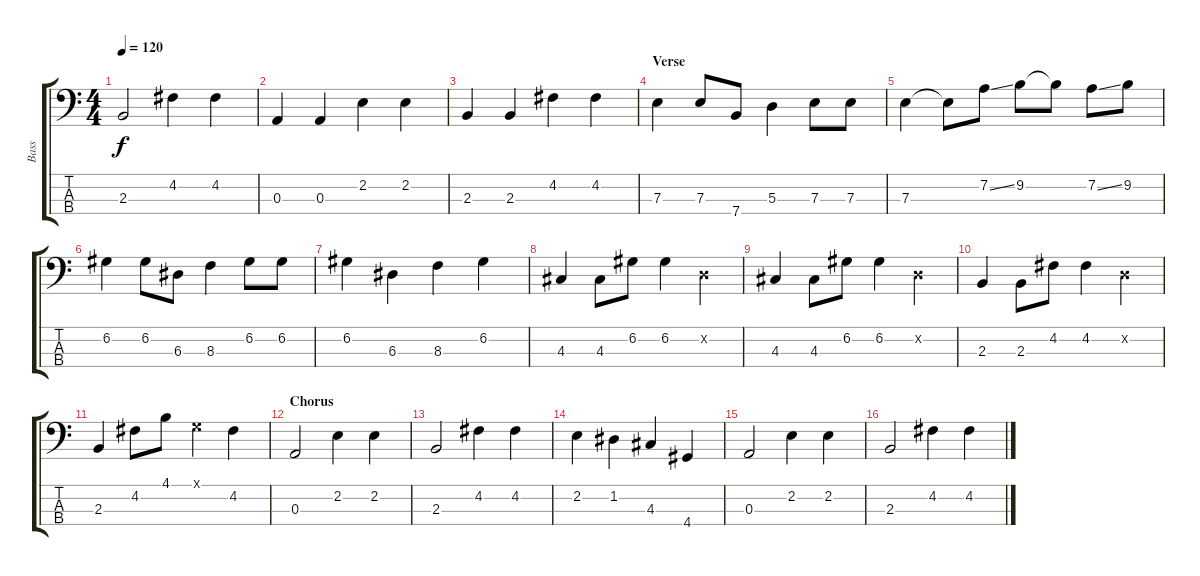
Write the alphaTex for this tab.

\track ("Bass" "Bass") {instrument electricbassfinger}
\staff {score tabs}
\tuning (G2 D2 A1 E1) {hide}
\ts (4 4)
\tempo 120
\clef f4
\ks c
2.3.2{dy f} 4.2.4 4.2.4 |
0.3.4 0.3.4 2.2.4 2.2.4 |
2.3.4 2.3.4 4.2.4 4.2.4 |
\section ("" "Verse")
7.3.4 7.3.8 7.4.8 5.3.4 7.3.8 7.3.8 |
7.3.4 7.3{t}.8 7.2{ss}.8 9.2.8 9.2{t}.8 7.2{ss}.8 9.2.8 |
6.2.4 6.2.8 6.3.8 8.3.4 6.2.8 6.2.8 |
6.2.4 6.3.4 8.3.4 6.2.4 |
4.3.4 4.3.8 6.2.8 6.2.4 0.2{x}.4 |
4.3.4 4.3.8 6.2.8 6.2.4 0.2{x}.4 |
2.3.4 2.3.8 4.2.8 4.2.4 0.2{x}.4 |
2.3.4 4.2.8 4.1.8 0.1{x}.4 4.2.4 |
\section ("" "Chorus")
0.3.2 2.2.4 2.2.4 |
2.3.2 4.2.4 4.2.4 |
2.2.4 1.2.4 4.3.4 4.4.4 |
0.3.2 2.2.4 2.2.4 |
2.3.2 4.2.4 4.2.4
